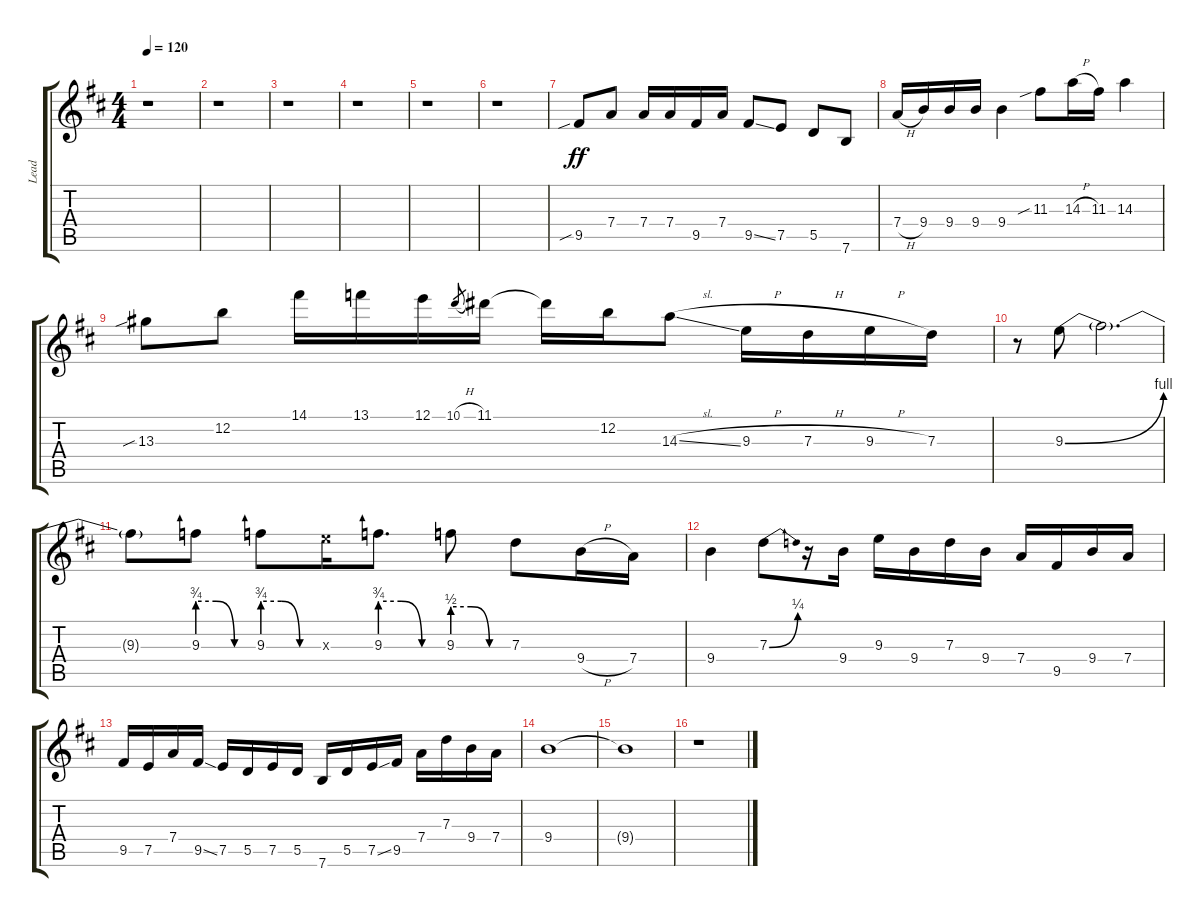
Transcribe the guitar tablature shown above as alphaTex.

\track ("Lead" "Lead") {instrument overdrivenguitar}
\staff {score tabs}
\tuning (E4 B3 G3 D3 A2 E2) {hide}
\ts (4 4)
\tempo 120
\clef g2
\ks d
r.1{dy ff instrument overdrivenguitar} |
r.1 |
r.1 |
r.1 |
r.1 |
r.1 |
9.5{sib}.8 7.4.8 7.4.16 7.4.16 9.5.16 7.4.16 9.5{ss}.8 7.5.8 5.5.8 7.6.8 |
7.4{h}.16 9.4.16 9.4.16 9.4.16 9.4.4 11.3{sib}.8 14.3{h}.16 11.3.16 14.3.4 |
13.3{sib}.8 12.2.8 14.1.16 13.1.16 12.1.16 10.1{h}.8{gr} 11.1.16 11.1{t}.16 12.2.16 14.3{sl}.8 9.3{h}.16 7.3{h}.16 9.3{h}.16 7.3.16 |
r.8 9.3{be (bend 0 0 60 4)}.8 9.3{t}.2{d} |
9.3{t}.8 9.3{be (custom 0 3 20 3 40 0 60 0)}.8 9.3{be (custom 0 3 20 3 40 0 60 0)}.8 9.3{x}.16 9.3{be (custom 0 3 20 3 40 0 60 0)}.8{d} 9.3{be (custom 0 2 20 2 40 0 60 0)}.8 7.3.8 9.4{h}.16 7.4.16 |
9.4.4 7.3{be (bend 0 0 60 1)}.8 r.16 9.4.16 9.3.16 9.4.16 7.3.16 9.4.16 7.4.16 9.5.16 9.4.16 7.4.16 |
9.5.16 7.5.16 7.4.16 9.5{ss}.16 7.5.16 5.5.16 7.5.16 5.5.16 7.6.16 5.5.16 7.5{ss}.16 9.5.16 7.4.16 7.3.16 9.4.16 7.4.16 |
9.4.1 |
9.4{t}.1 |
r.1
